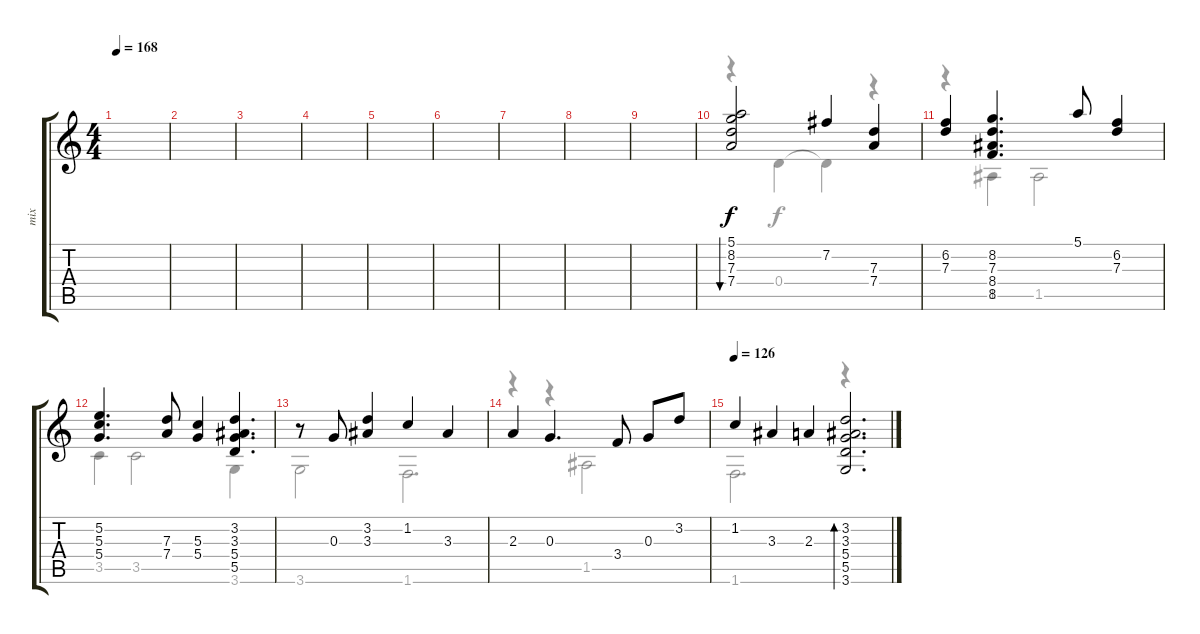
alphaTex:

\track ("mix" "mix") {instrument acousticguitarsteel}
\staff {score tabs}
\tuning (E4 B3 G3 D3 A2 E2) {hide}
\voice
\ts (4 4)
\tempo 168
\clef g2
\ks c
|
|
|
|
|
|
|
|
|
(5.1 8.2 7.3 7.4).2{bu 120} 7.2.4 (7.3 7.4).4 |
(6.2 7.3).4 (8.2 7.3 8.4 8.5).4{d} 5.1.8 (6.2 7.3).4 |
(5.2 5.3 5.4).4{d} (7.3 7.4).8 (5.3 5.4).4 (3.2 3.3 5.4 5.5).4{d} |
r.8 0.3.8 (3.2 3.3).4 1.2.4 3.3.4 |
2.3.4 0.3.4{d} 3.4.8 0.3.8 3.2.8 |
\tempo 126
1.2.4 3.3.4 2.3.4 (3.2 3.3 5.4 5.5 3.6).2{d bd 120} |
\voice
\clef g2
\ottava regular
\simile none
\ks c
|
|
|
|
|
|
|
|
|
r.4{bu 120} 0.4.4 0.4{t}.4 r.4 |
r.4 1.5.4 1.5.2 |
3.5.4 3.5.2 3.6.4 |
3.6.2 1.6.2{d} |
r.4 r.4 1.5.2 |
1.6.2{d} r.4{bd 120} |
